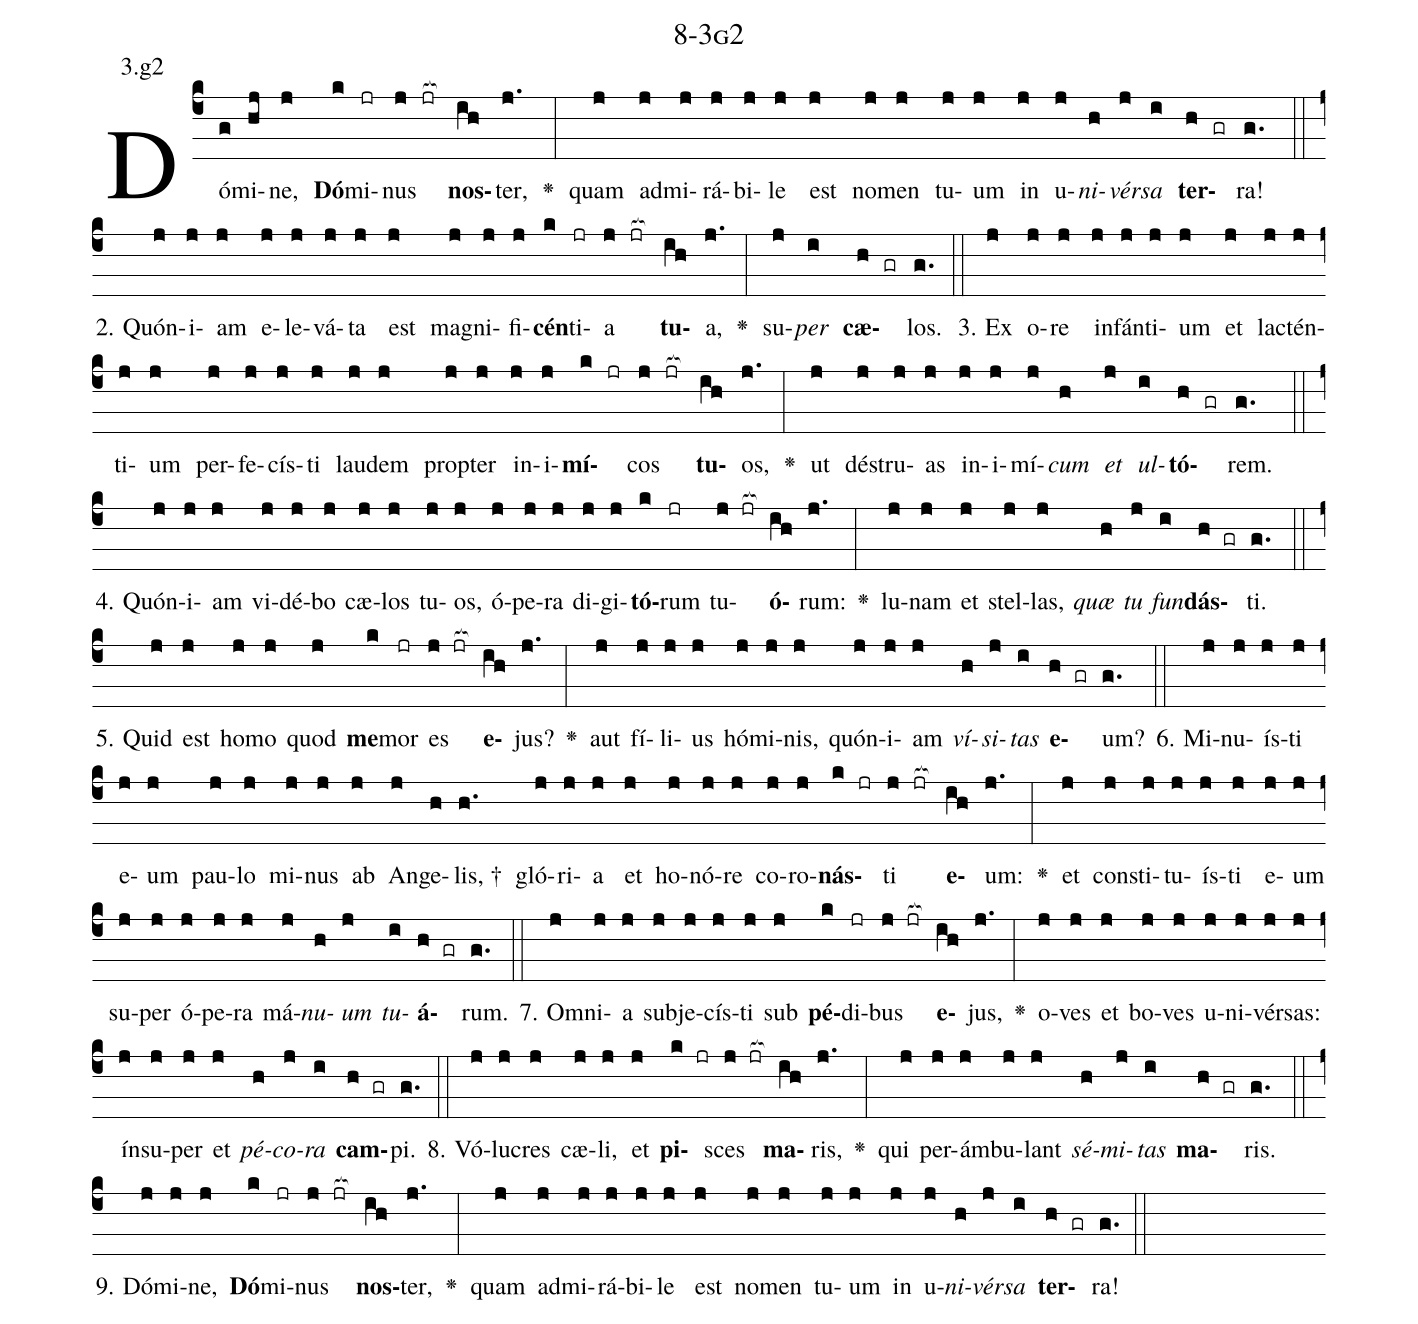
name: 8-3g2;
annotation: 3.g2;
%%
(c4)Dó(g)mi(hj)ne,(j) <b>Dó</b>(k)mi(jr)nus(j jr[ocb:1{]) <b>nos</b>(ih[ocb:0}])ter,(j.) <v>\greheightstar</v>(:) quam(j) ad(j)mi(j)rá(j)bi(j)le(j) est(j) no(j)men(j) tu(j)um(j) in(j) u(j)<i>ni</i>(h)<i>vér</i>(j)<i>sa</i>(i) <b>ter</b>(h gr)ra!(g.) (::)
2. Quón(j)i(j)am(j) e(j)le(j)vá(j)ta(j) est(j) ma(j)gni(j)fi(j)<b>cén</b>(k)ti(jr)a(j jr[ocb:1{]) <b>tu</b>(ih[ocb:0}])a,(j.) <v>\greheightstar</v>(:) su(j)<i>per</i>(i) <b>cæ</b>(h gr)los.(g.) (::)
3. Ex(j) o(j)re(j) in(j)fán(j)ti(j)um(j) et(j) lac(j)tén(j)ti(j)um(j) per(j)fe(j)cís(j)ti(j) lau(j)dem(j) prop(j)ter(j) in(j)i(j)<b>mí</b>(k jr)cos(j jr[ocb:1{]) <b>tu</b>(ih[ocb:0}])os,(j.) <v>\greheightstar</v>(:) ut(j) dé(j)stru(j)as(j) in(j)i(j)mí(j)<i>cum</i>(h) <i>et</i>(j) <i>ul</i>(i)<b>tó</b>(h gr)rem.(g.) (::)
4. Quón(j)i(j)am(j) vi(j)dé(j)bo(j) cæ(j)los(j) tu(j)os,(j) ó(j)pe(j)ra(j) di(j)gi(j)<b>tó</b>(k)rum(jr) tu(j jr[ocb:1{])<b>ó</b>(ih[ocb:0}])rum:(j.) <v>\greheightstar</v>(:) lu(j)nam(j) et(j) stel(j)las,(j) <i>quæ</i>(h) <i>tu</i>(j) <i>fun</i>(i)<b>dás</b>(h gr)ti.(g.) (::)
5. Quid(j) est(j) ho(j)mo(j) quod(j) <b>me</b>(k)mor(jr) es(j jr[ocb:1{]) <b>e</b>(ih[ocb:0}])jus?(j.) <v>\greheightstar</v>(:) aut(j) fí(j)li(j)us(j) hó(j)mi(j)nis,(j) quón(j)i(j)am(j) <i>ví</i>(h)<i>si</i>(j)<i>tas</i>(i) <b>e</b>(h gr)um?(g.) (::)
6. Mi(j)nu(j)ís(j)ti(j) e(j)um(j) pau(j)lo(j) mi(j)nus(j) ab(j) An(j)ge(h)lis, †(h.) gló(j)ri(j)a(j) et(j) ho(j)nó(j)re(j) co(j)ro(j)<b>nás</b>(k jr)ti(j jr[ocb:1{]) <b>e</b>(ih[ocb:0}])um:(j.) <v>\greheightstar</v>(:) et(j) con(j)sti(j)tu(j)ís(j)ti(j) e(j)um(j) su(j)per(j) ó(j)pe(j)ra(j) má(j)<i>nu</i>(h)<i>um</i>(j) <i>tu</i>(i)<b>á</b>(h gr)rum.(g.) (::)
7. Om(j)ni(j)a(j) sub(j)je(j)cís(j)ti(j) sub(j) <b>pé</b>(k)di(jr)bus(j jr[ocb:1{]) <b>e</b>(ih[ocb:0}])jus,(j.) <v>\greheightstar</v>(:) o(j)ves(j) et(j) bo(j)ves(j) u(j)ni(j)vér(j)sas:(j) ín(j)su(j)per(j) et(j) <i>pé</i>(h)<i>co</i>(j)<i>ra</i>(i) <b>cam</b>(h gr)pi.(g.) (::)
8. Vó(j)lu(j)cres(j) cæ(j)li,(j) et(j) <b>pi</b>(k jr)sces(j jr[ocb:1{]) <b>ma</b>(ih[ocb:0}])ris,(j.) <v>\greheightstar</v>(:) qui(j) per(j)ám(j)bu(j)lant(j) <i>sé</i>(h)<i>mi</i>(j)<i>tas</i>(i) <b>ma</b>(h gr)ris.(g.) (::)
9. Dó(j)mi(j)ne,(j) <b>Dó</b>(k)mi(jr)nus(j jr[ocb:1{]) <b>nos</b>(ih[ocb:0}])ter,(j.) <v>\greheightstar</v>(:) quam(j) ad(j)mi(j)rá(j)bi(j)le(j) est(j) no(j)men(j) tu(j)um(j) in(j) u(j)<i>ni</i>(h)<i>vér</i>(j)<i>sa</i>(i) <b>ter</b>(h gr)ra!(g.) (::)
